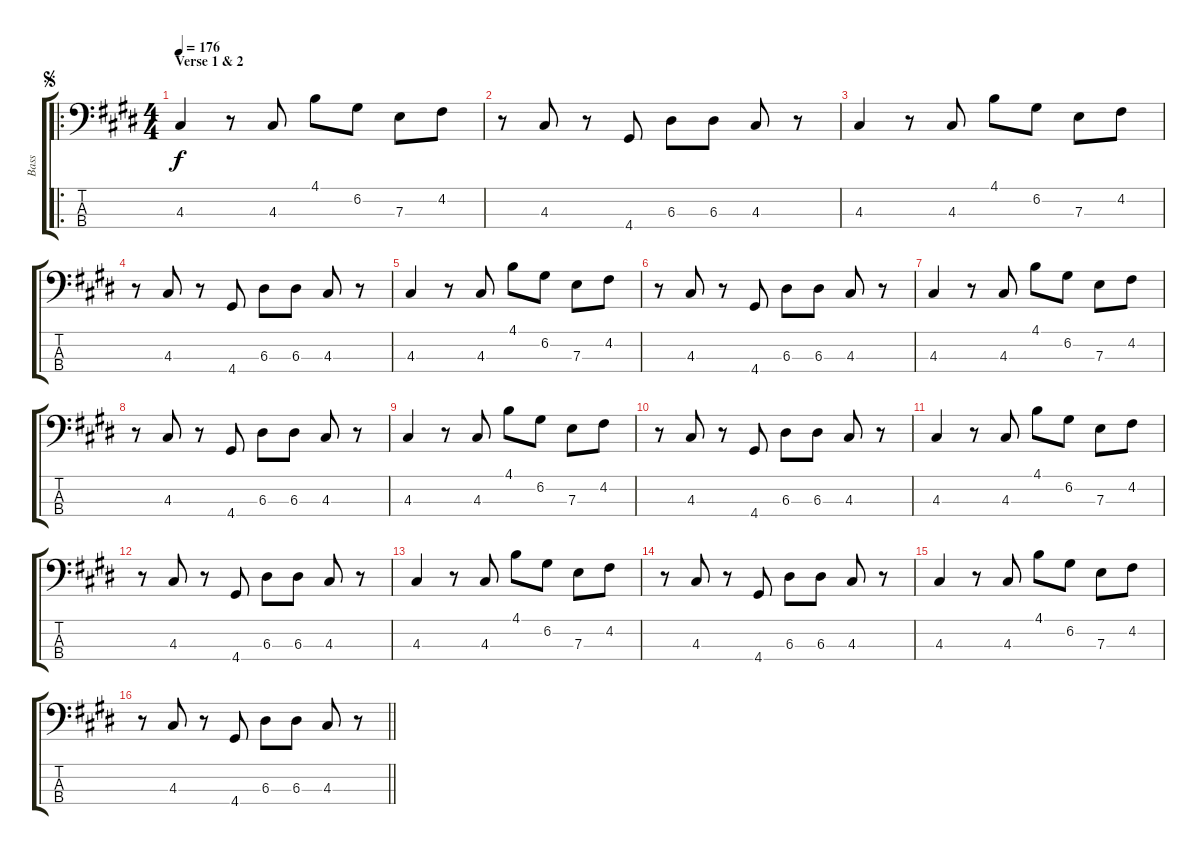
\track ("Bass" "Bass") {instrument electricbassfinger}
\staff {score tabs}
\tuning (G2 D2 A1 E1) {hide}
\ro
\ts (4 4)
\section ("" "Verse 1 & 2")
\jump segno
\tempo 176
\clef f4
\ks e
4.3.4{dy f} r.8 4.3.8 4.1.8 6.2.8 7.3.8 4.2.8 |
r.8 4.3.8 r.8 4.4.8 6.3.8 6.3.8 4.3.8 r.8 |
4.3.4 r.8 4.3.8 4.1.8 6.2.8 7.3.8 4.2.8 |
r.8 4.3.8 r.8 4.4.8 6.3.8 6.3.8 4.3.8 r.8 |
4.3.4 r.8 4.3.8 4.1.8 6.2.8 7.3.8 4.2.8 |
r.8 4.3.8 r.8 4.4.8 6.3.8 6.3.8 4.3.8 r.8 |
4.3.4 r.8 4.3.8 4.1.8 6.2.8 7.3.8 4.2.8 |
r.8 4.3.8 r.8 4.4.8 6.3.8 6.3.8 4.3.8 r.8 |
4.3.4 r.8 4.3.8 4.1.8 6.2.8 7.3.8 4.2.8 |
r.8 4.3.8 r.8 4.4.8 6.3.8 6.3.8 4.3.8 r.8 |
4.3.4 r.8 4.3.8 4.1.8 6.2.8 7.3.8 4.2.8 |
r.8 4.3.8 r.8 4.4.8 6.3.8 6.3.8 4.3.8 r.8 |
4.3.4 r.8 4.3.8 4.1.8 6.2.8 7.3.8 4.2.8 |
r.8 4.3.8 r.8 4.4.8 6.3.8 6.3.8 4.3.8 r.8 |
4.3.4 r.8 4.3.8 4.1.8 6.2.8 7.3.8 4.2.8 |
\barLineRight lightlight
r.8 4.3.8 r.8 4.4.8 6.3.8 6.3.8 4.3.8 r.8
